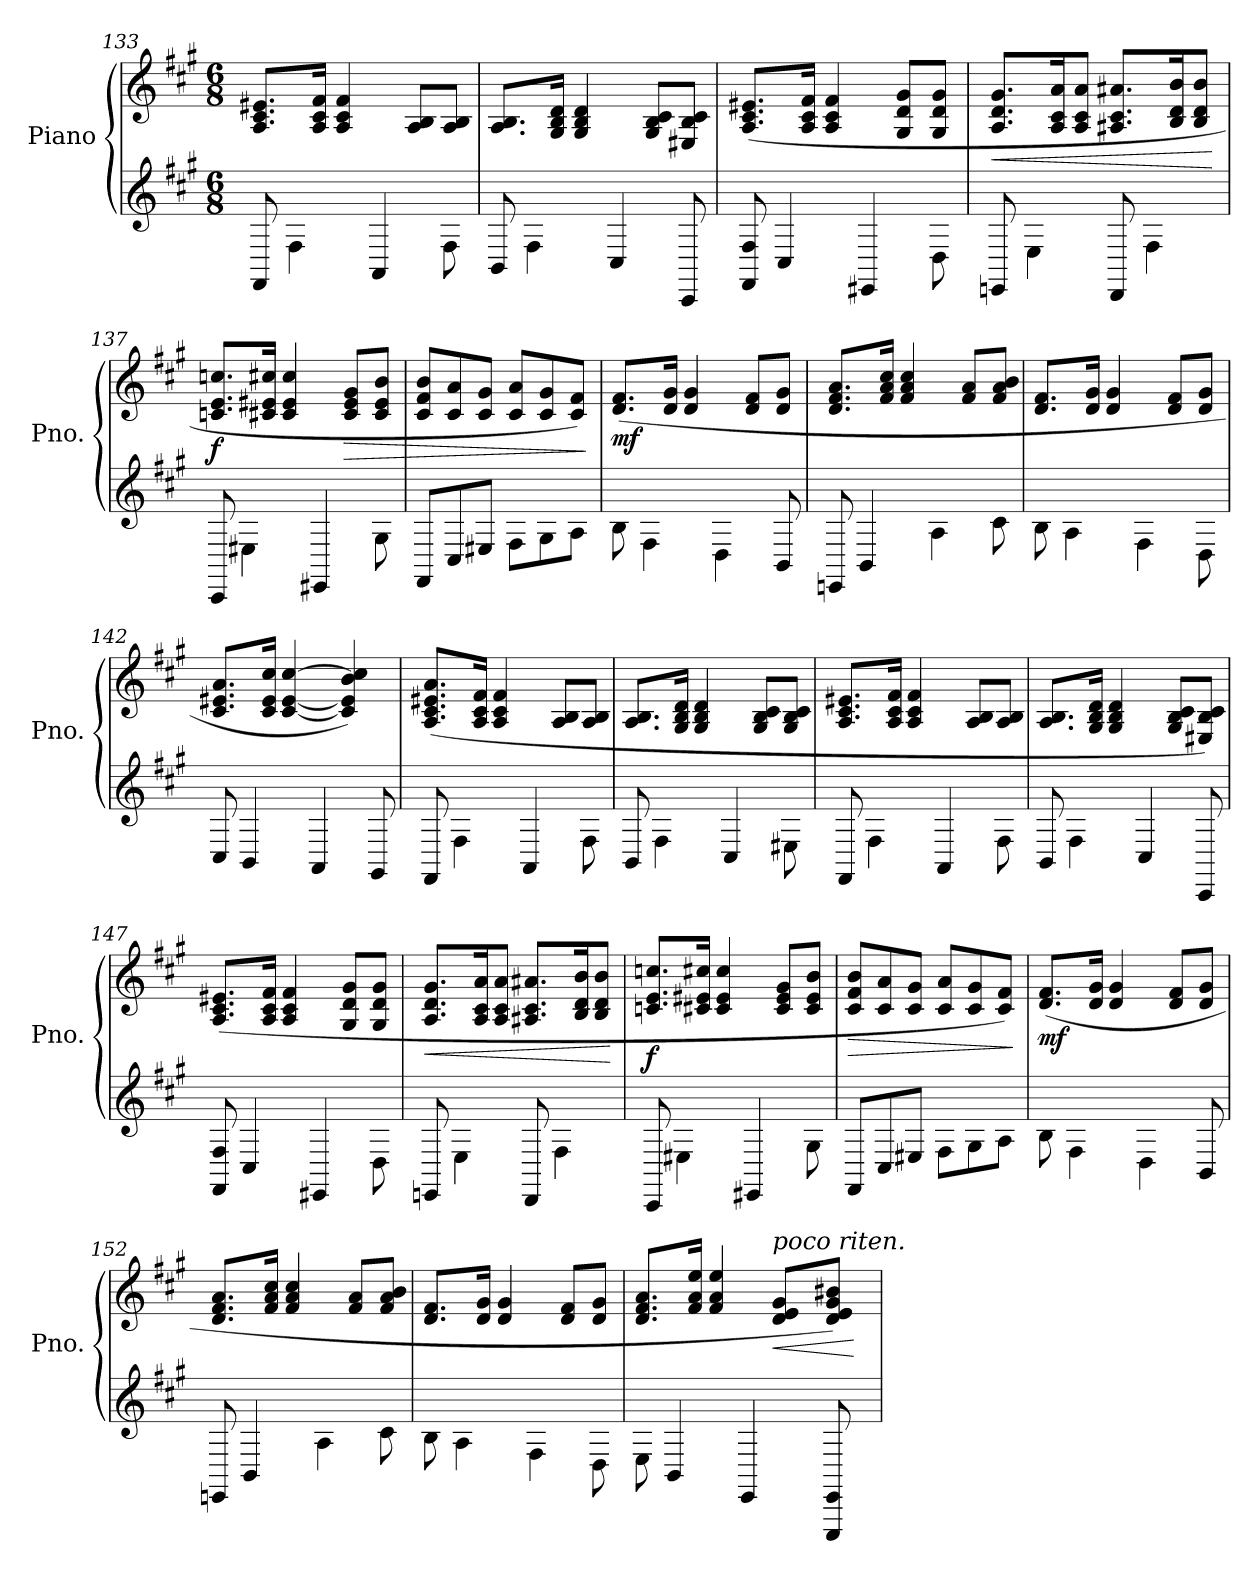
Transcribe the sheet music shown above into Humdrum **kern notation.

**kern	**kern	**dynam
*part1	*part1	*part1
*staff2	*staff1	*staff1/2
*I"Piano	*	*
*I'Pno.	*	*
*clefG2	*clefG2	*
*k[f#c#g#]	*k[f#c#g#]	*
*M6/8	*M6/8	*
=133	=133	=133
8FF#/	8.A/ 8.c#/ 8.e#X/L	.
4F#\	.	.
.	16A/ 16c#/ 16f#/Jk	.
.	4A/ 4c#/ 4f#/	.
4AA/	.	.
.	8A/ 8B/L	.
8F#\	8A/ 8B/J	.
!!LO:LB:g=z
=134	=134	=134
8BB/	8.A/ 8.B/L	.
4F#\	.	.
.	16G#/ 16B/ 16d/Jk	.
.	4G#/ 4B/ 4d/	.
4C#/	.	.
.	8G#/ 8B/ 8c#/L	.
8CC#/	8E#X/ 8B/ 8c#/J	.
=135	=135	=135
8FF#/ 8F#/	(>8.A/ 8.c#/ 8.e#X/L	.
4C#/	.	.
.	16A/ 16c#/ 16f#/Jk	.
.	4A/ 4c#/ 4f#/	.
4EE#X/	.	.
.	8G#/ 8d/ 8g#/L	.
8D\	8G#/ 8d/ 8g#/J	.
=136	=136	=136
!	!	!LO:HP:b
8EEn/	8.A/ 8.d/ 8.g#/L	<
4E\	.	.
.	16A/ 16c#/ 16a/K	.
.	8A/ 8c#/ 8a/J	.
8DD/	8.A#X/ 8.c#/ 8.a#X/L	.
4F#\	.	.
.	16B/ 16d/ 16b/K	.
.	8B/ 8d/ 8b/J	.
.	.	[
=137	=137	=137
!	!	!LO:DY:b
8CC#/	8.cn/ 8.e/ 8.ccn/L	f
4E#X\	.	.
.	16c#X/ 16e#X/ 16cc#X/Jk	.
.	4c#/ 4e#/ 4cc#/	.
4EE#X/	.	.
!	!	!LO:HP:b
.	8c#/ 8e#/ 8g#/L	>
8G#\	8c#/ 8e#/ 8b/J	.
=138	=138	=138
8FF#/L	8c#/ 8f#/ 8b/L	.
8C#/	8c#/ 8a/	.
8E#X/J	8c#/ 8g#/J	.
8F#\L	8c#/ 8a/L	.
8G#\	8c#/ 8g#/	.
8A\J	8c#/ 8f#/J)	.
.	.	]
!!LO:LB:g=z
=139	=139	=139
!	!	!LO:DY:b
8B\	(>8.d/ 8.f#/L	mf
4F#\	.	.
.	16d/ 16g#/Jk	.
.	4d/ 4g#/	.
4D\	.	.
.	8d/ 8f#/L	.
8BB/	8d/ 8g#/J	.
=140	=140	=140
8EEn/	8.d/ 8.f#/ 8.a/L	.
4BB/	.	.
.	16f#/ 16a/ 16cc#/Jk	.
.	4f#/ 4a/ 4cc#/	.
4A\	.	.
.	8f#/ 8a/L	.
8c#\	8f#/ 8a/ 8b/J	.
=141	=141	=141
8B\	8.d/ 8.f#/L	.
4A\	.	.
.	16d/ 16g#/Jk	.
.	4d/ 4g#/	.
4F#\	.	.
.	8d/ 8f#/L	.
8D\	8d/ 8g#/J	.
=142	=142	=142
8C#/	8.c#/ 8.e#X/ 8.a/L	.
4BB/	.	.
.	16c#/ 16e#/ 16cc#/Jk	.
.	[4c#/ [4e#/ [4cc#/	.
4AA/	.	.
.	4c#/] 4e#/] 4b/ 4cc#/])	.
8GG#/	.	.
=143	=143	=143
8FF#/	(>8.A/ 8.c#/ 8.e#X/ 8.a/L	.
4F#\	.	.
.	16A/ 16c#/ 16f#/Jk	.
.	4A/ 4c#/ 4f#/	.
4AA/	.	.
.	8A/ 8B/L	.
8F#\	8A/ 8B/J	.
!!LO:PB:g=z
=144	=144	=144
8BB/	8.A/ 8.B/L	.
4F#\	.	.
.	16G#/ 16B/ 16d/Jk	.
.	4G#/ 4B/ 4d/	.
4C#/	.	.
.	8G#/ 8B/ 8c#/L	.
8E#X\	8G#/ 8B/ 8c#/J	.
=145	=145	=145
8FF#/	8.A/ 8.c#/ 8.e#X/L	.
4F#\	.	.
.	16A/ 16c#/ 16f#/Jk	.
.	4A/ 4c#/ 4f#/	.
4AA/	.	.
.	8A/ 8B/L	.
8F#\	8A/ 8B/J	.
=146	=146	=146
8BB/	8.A/ 8.B/L	.
4F#\	.	.
.	16G#/ 16B/ 16d/Jk	.
.	4G#/ 4B/ 4d/	.
4C#/	.	.
.	8G#/ 8B/ 8c#/L	.
8CC#/	8E#X/ 8B/ 8c#/J)	.
=147	=147	=147
8FF#/ 8F#/	(>8.A/ 8.c#/ 8.e#X/L	.
4C#/	.	.
.	16A/ 16c#/ 16f#/Jk	.
.	4A/ 4c#/ 4f#/	.
4EE#X/	.	.
.	8G#/ 8d/ 8g#/L	.
8D\	8G#/ 8d/ 8g#/J	.
=148	=148	=148
!	!	!LO:HP:b
8EEn/	8.A/ 8.d/ 8.g#/L	<
4E\	.	.
.	16A/ 16c#/ 16a/K	.
.	8A/ 8c#/ 8a/J	.
8DD/	8.A#X/ 8.c#/ 8.a#X/L	.
4F#\	.	.
.	16B/ 16d/ 16b/K	.
.	8B/ 8d/ 8b/J	.
.	.	[
!!LO:LB:g=z
=149	=149	=149
!	!	!LO:DY:b
8CC#/	8.cn/ 8.e/ 8.ccn/L	f
4E#X\	.	.
.	16c#X/ 16e#X/ 16cc#X/Jk	.
.	4c#/ 4e#/ 4cc#/	.
4EE#X/	.	.
.	8c#/ 8e#/ 8g#/L	.
8G#\	8c#/ 8e#/ 8b/J	.
=150	=150	=150
!	!	!LO:HP:b
8FF#/L	8c#/ 8f#/ 8b/L	>
8C#/	8c#/ 8a/	.
8E#X/J	8c#/ 8g#/J	.
8F#\L	8c#/ 8a/L	.
8G#\	8c#/ 8g#/	.
8A\J	8c#/ 8f#/J)	.
.	.	]
=151	=151	=151
!	!	!LO:DY:b
8B\	(>8.d/ 8.f#/L	mf
4F#\	.	.
.	16d/ 16g#/Jk	.
.	4d/ 4g#/	.
4D\	.	.
.	8d/ 8f#/L	.
8BB/	8d/ 8g#/J	.
=152	=152	=152
8EEn/	8.d/ 8.f#/ 8.a/L	.
4BB/	.	.
.	16f#/ 16a/ 16cc#/Jk	.
.	4f#/ 4a/ 4cc#/	.
4A\	.	.
.	8f#/ 8a/L	.
8c#\	8f#/ 8a/ 8b/J	.
=153	=153	=153
8B\	8.d/ 8.f#/L	.
4A\	.	.
.	16d/ 16g#/Jk	.
.	4d/ 4g#/	.
4F#\	.	.
.	8d/ 8f#/L	.
8D\	8d/ 8g#/J	.
!!LO:LB:g=z
=154	=154	=154
8E\	8.d/ 8.f#/ 8.a/L	.
4BB/	.	.
.	16f#/ 16a/ 16ee/Jk	.
.	4f#/ 4a/ 4ee/	.
4EE/	.	.
!	!LO:TX:a:i:t=poco riten.	!
!	!	!LO:HP:b
.	8d/ 8e/ 8g#/L	<
8EEE/ 8EE/	8d/ 8e/ 8g#/ 8b#X/J)	.
.	.	[
=	=	=
*-	*-	*-
